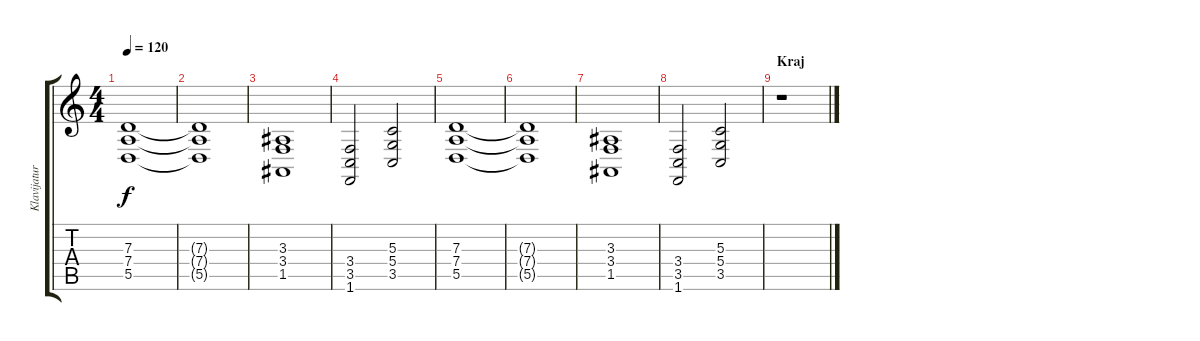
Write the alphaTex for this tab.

\track ("Klavijature" "Klavijatur") {instrument pad8sweep}
\staff {score tabs}
\tuning (E4 B3 G3 D3 A2 E2) {hide}
\ts (4 4)
\tempo 120
\clef g2
\ks c
(7.3 7.4 5.5).1{dy f} |
(7.3{t} 7.4{t} 5.5{t}).1 |
(3.3 3.4 1.5).1 |
(3.4 3.5 1.6).2 (5.3 5.4 3.5).2 |
(7.3 7.4 5.5).1 |
(7.3{t} 7.4{t} 5.5{t}).1 |
(3.3 3.4 1.5).1 |
(3.4 3.5 1.6).2 (5.3 5.4 3.5).2 |
\section ("" "Kraj")
r.1
